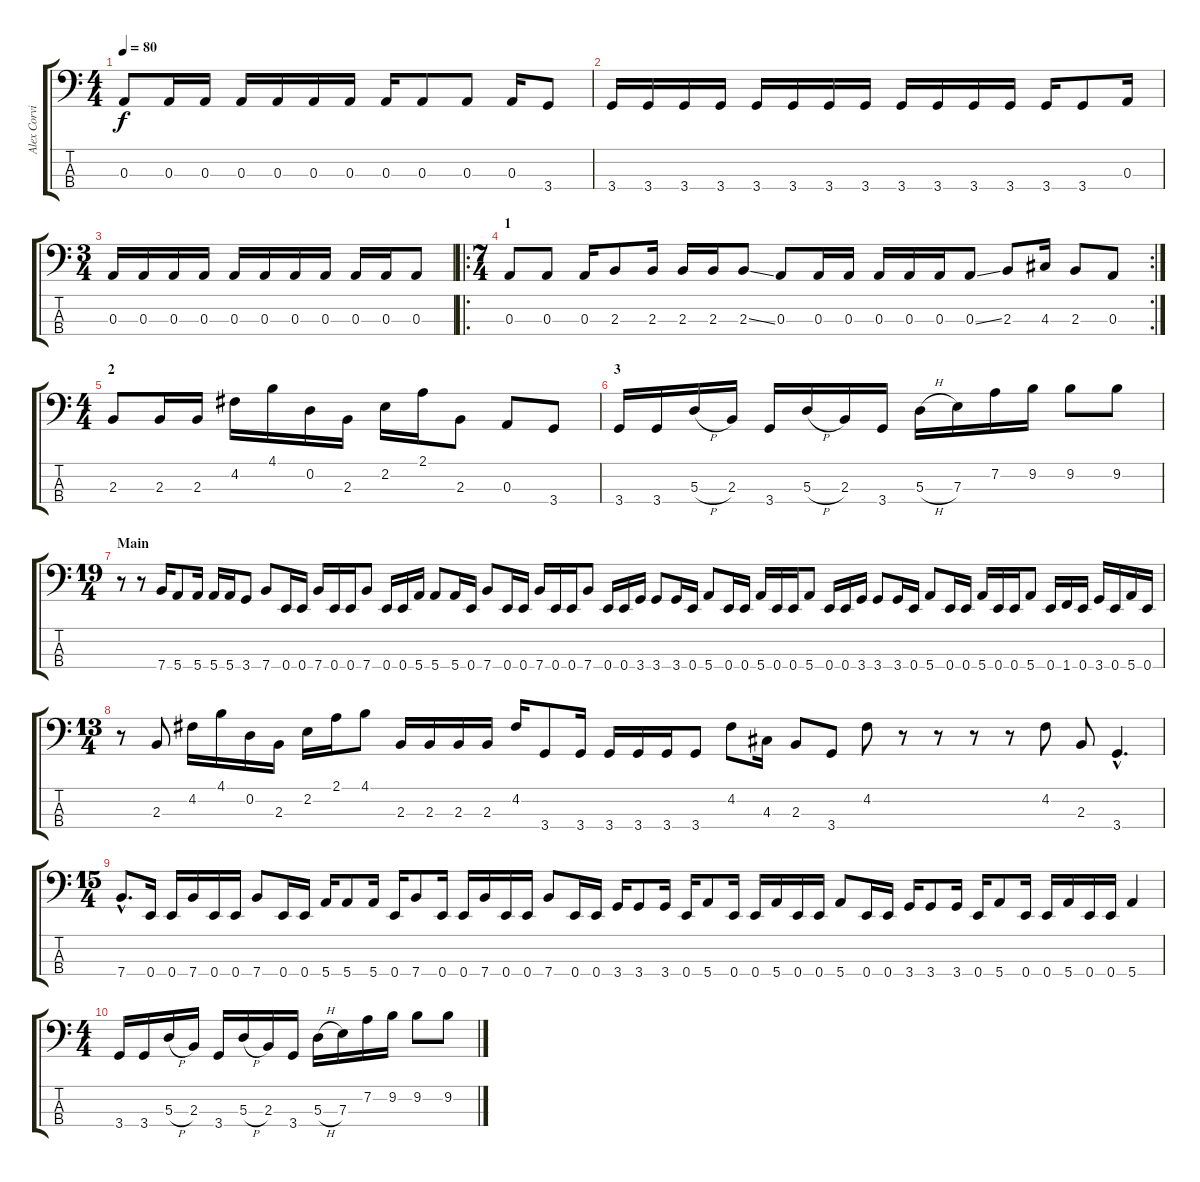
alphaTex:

\track ("Alex Corvis" "Alex Corvi") {instrument slapbass1}
\staff {score tabs}
\tuning (G2 D2 A1 E1) {hide}
\ts (4 4)
\tempo 80
\clef f4
\ks c
0.3.8{dy f instrument slapbass1} 0.3.16 0.3.16 0.3.16 0.3.16 0.3.16 0.3.16 0.3.16 0.3.8 0.3.8 0.3.16 3.4.8 |
3.4.16 3.4.16 3.4.16 3.4.16 3.4.16 3.4.16 3.4.16 3.4.16 3.4.16 3.4.16 3.4.16 3.4.16 3.4.16 3.4.8 0.3.16 |
\ts (3 4)
0.3.16 0.3.16 0.3.16 0.3.16 0.3.16 0.3.16 0.3.16 0.3.16 0.3.16 0.3.16 0.3.8 |
\ro
\rc 2
\ts (7 4)
\section ("" "1")
0.3.8 0.3.8 0.3.16 2.3.8 2.3.16 2.3.16 2.3.16 2.3{ss}.8 0.3.8 0.3.16 0.3.16 0.3.16 0.3.16 0.3.16 0.3{ss}.8 2.3.8 4.3.16 2.3.8 0.3.8 |
\ts (4 4)
\section ("" "2")
2.3.8 2.3.16 2.3.16 4.2.16 4.1.16 0.2.16 2.3.16 2.2.16 2.1.16 2.3.8 0.3.8 3.4.8 |
\section ("" "3")
3.4.16 3.4.16 5.3{h}.16 2.3.16 3.4.16 5.3{h}.16 2.3.16 3.4.16 5.3{h}.16 7.3.16 7.2.16 9.2.16 9.2.8 9.2.8 |
\ts (19 4)
\section ("" "Main")
r.8 r.8 7.4.16 5.4.8 5.4.16 5.4.16 5.4.16 3.4.8 7.4.8 0.4.16 0.4.16 7.4.16 0.4.16 0.4.16 7.4.8 0.4.16 0.4.16 5.4.16 5.4.8 5.4.16 0.4.16 7.4.8 0.4.16 0.4.16 7.4.16 0.4.16 0.4.16 7.4.8 0.4.16 0.4.16 3.4.16 3.4.8 3.4.16 0.4.16 5.4.8 0.4.16 0.4.16 5.4.16 0.4.16 0.4.16 5.4.8 0.4.16 0.4.16 3.4.16 3.4.8 3.4.16 0.4.16 5.4.8 0.4.16 0.4.16 5.4.16 0.4.16 0.4.16 5.4.8 0.4.16 1.4.16 0.4.16 3.4.16 0.4.16 5.4.16 0.4.16 |
\ts (13 4)
r.8 2.3.8 4.2.16 4.1.16 0.2.16 2.3.16 2.2.16 2.1.16 4.1.8 2.3.16 2.3.16 2.3.16 2.3.16 4.2.16 3.4.8 3.4.16 3.4.16 3.4.16 3.4.16 3.4.8 4.2.8 4.3.16 2.3.8 3.4.8 4.2.8 r.8 r.8 r.8 r.8 4.2.8 2.3.8 3.4{hac}.4{d} |
\ts (15 4)
7.4{hac}.8{d} 0.4.16 0.4.16 7.4.16 0.4.16 0.4.16 7.4.8 0.4.16 0.4.16 5.4.16 5.4.8 5.4.16 0.4.16 7.4.8 0.4.16 0.4.16 7.4.16 0.4.16 0.4.16 7.4.8 0.4.16 0.4.16 3.4.16 3.4.8 3.4.16 0.4.16 5.4.8 0.4.16 0.4.16 5.4.16 0.4.16 0.4.16 5.4.8 0.4.16 0.4.16 3.4.16 3.4.8 3.4.16 0.4.16 5.4.8 0.4.16 0.4.16 5.4.16 0.4.16 0.4.16 5.4.4 |
\ts (4 4)
3.4.16 3.4.16 5.3{h}.16 2.3.16 3.4.16 5.3{h}.16 2.3.16 3.4.16 5.3{h}.16 7.3.16 7.2.16 9.2.16 9.2.8 9.2.8
